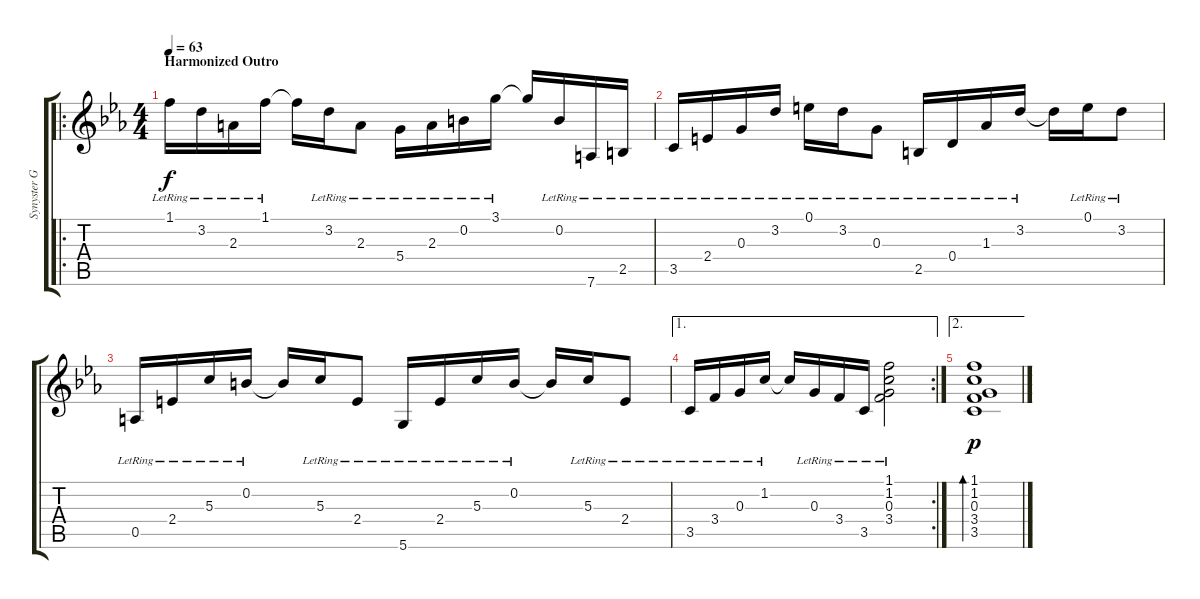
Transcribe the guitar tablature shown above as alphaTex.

\track ("Synyster Gates" "Synyster G") {instrument distortionguitar}
\staff {score tabs}
\tuning (E4 B3 G3 D3 A2 D2) {hide}
\ro
\ts (4 4)
\section ("" "Harmonized Outro")
\tempo 63
\clef g2
\ks eb
1.1{lr}.16{dy f} 3.2{lr}.16 2.3{lr}.16 1.1{lr}.16 1.1{t}.16 3.2{lr}.16 2.3{lr}.8 5.4{lr}.16 2.3{lr}.16 0.2{lr}.16 3.1{lr}.16 3.1{t}.16 0.2{lr}.16 7.6{lr}.16 2.5{lr}.16 |
3.5{lr}.16 2.4{lr}.16 0.3{lr}.16 3.2{lr}.16 0.1{lr}.16 3.2{lr}.16 0.3{lr}.8 2.5{lr}.16 0.4{lr}.16 1.3{lr}.16 3.2{lr}.16 3.2{t}.16 0.1{lr}.16 3.2{lr}.8 |
0.5{lr}.16 2.4{lr}.16 5.3{lr}.16 0.2{lr}.16 0.2{t}.16 5.3{lr}.16 2.4{lr}.8 5.6{lr}.16 2.4{lr}.16 5.3{lr}.16 0.2{lr}.16 0.2{t}.16 5.3{lr}.16 2.4{lr}.8 |
\ae 1
\rc 2
3.5{lr}.16 3.4{lr}.16 0.3{lr}.16 1.2{lr}.16 1.2{t}.16 0.3{lr}.16 3.4{lr}.16 3.5{lr}.16 (1.1{lr} 1.2{lr} 0.3{lr} 3.4{lr}).2 |
\ae 2
(1.1 1.2 0.3 3.4 3.5).1{bd 480 dy p}
